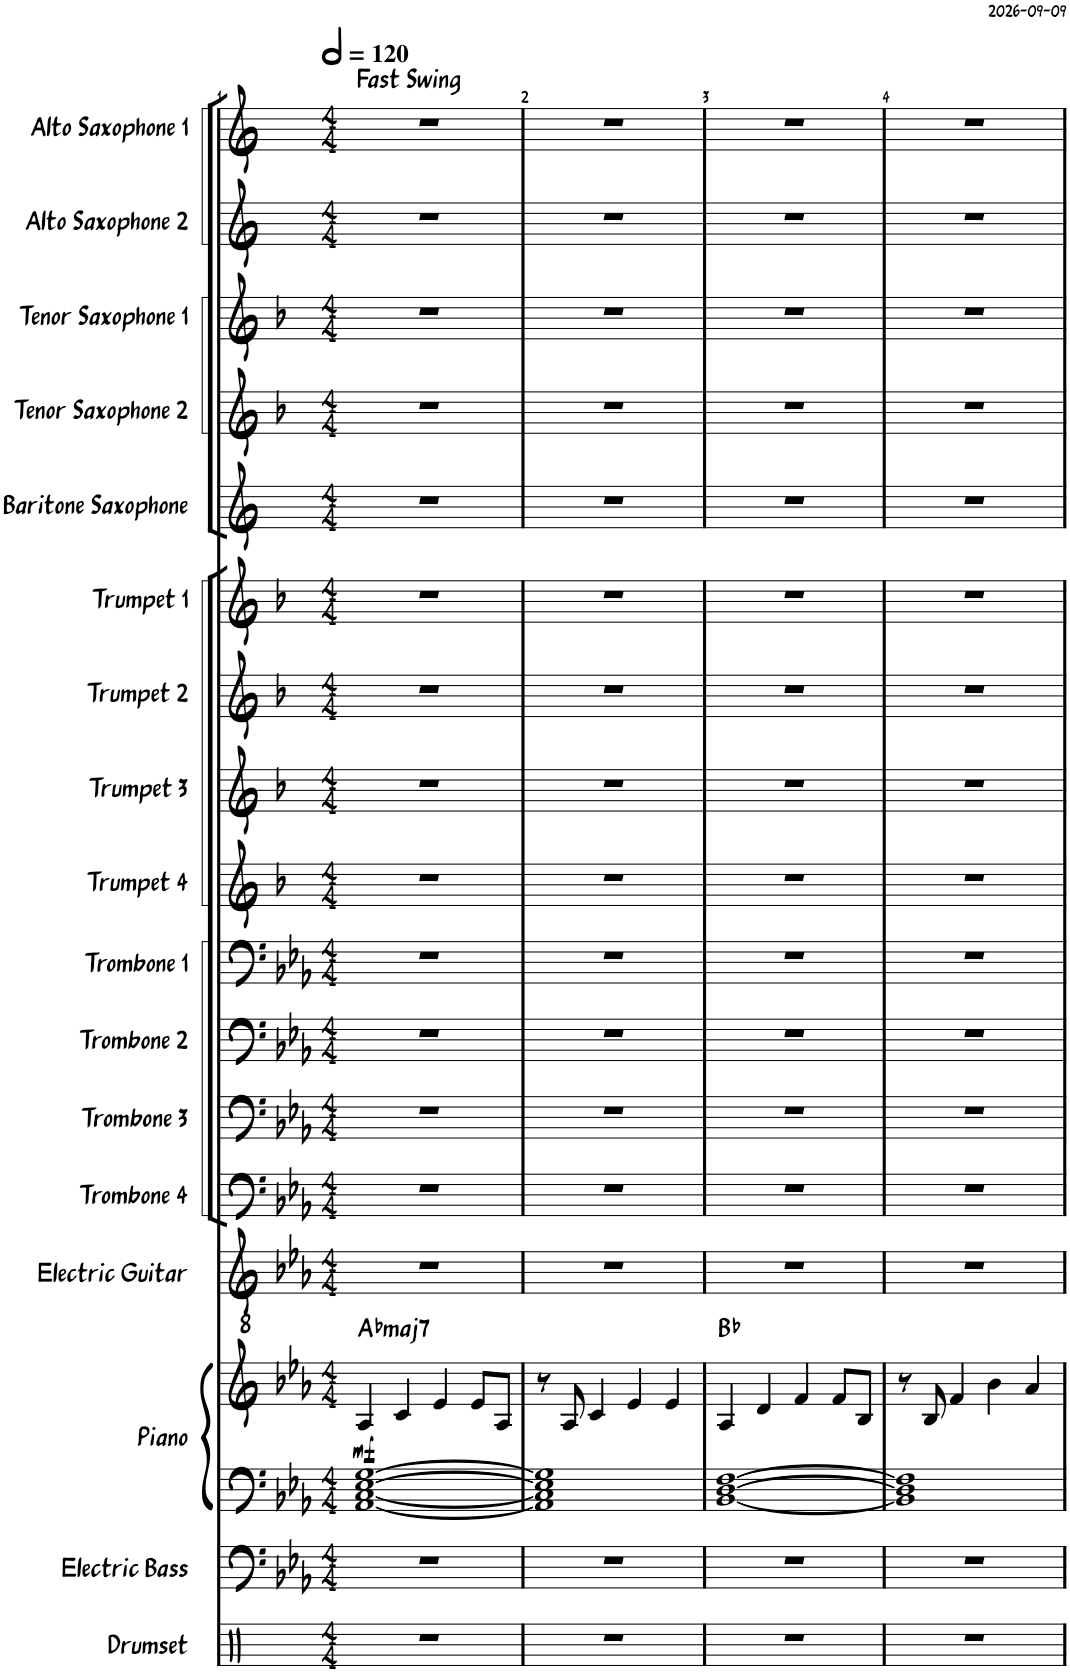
**kern	**kern	**kern	**kern	**dynam	**harte	**kern	**kern	**kern	**kern	**kern	**kern	**kern	**kern	**kern	**kern	**kern	**kern	**kern	**kern
*part17	*part16	*part15	*part15	*part15	*part15	*part14	*part13	*part12	*part11	*part10	*part9	*part8	*part7	*part6	*part5	*part4	*part3	*part2	*part1
*staff18	*staff17	*staff16	*staff15	*staff15/16	*	*staff14	*staff13	*staff12	*staff11	*staff10	*staff9	*staff8	*staff7	*staff6	*staff5	*staff4	*staff3	*staff2	*staff1
*I"Drumset	*I"Electric Bass	*I"Piano	*	*	*	*I"Electric Guitar	*I"Trombone 4	*I"Trombone 3	*I"Trombone 2	*I"Trombone 1	*I"Trumpet 4	*I"Trumpet 3	*I"Trumpet 2	*I"Trumpet 1	*I"Baritone Saxophone	*I"Tenor Saxophone 2	*I"Tenor Saxophone 1	*I"Alto Saxophone 2	*I"Alto Saxophone 1
*I'D. Set	*I'El. B.	*I'Pno.	*	*	*	*I'El. Guit.	*I'Tbn. 4	*I'Tbn. 3	*I'Tbn. 2	*I'Tbn. 1	*I'Tpt. 4	*I'Tpt. 3	*I'Tpt. 2	*I'Tpt. 1	*I'Bar. Sax.	*I'T. Sax. 2	*I'T. Sax. 1	*I'A. Sax. 2	*I'A. Sax. 1
*clefX	*clefF4	*clefF4	*clefG2	*	*	*clefGv2	*clefF4	*clefF4	*clefF4	*clefF4	*clefG2	*clefG2	*clefG2	*clefG2	*clefG2	*clefG2	*clefG2	*clefG2	*clefG2
*	*Trd7c12	*	*	*	*	*	*	*	*	*	*Trd1c2	*Trd1c2	*Trd1c2	*Trd1c2	*Trd12c21	*Trd8c14	*Trd8c14	*Trd5c9	*Trd5c9
*k[]	*k[b-e-a-]	*k[b-e-a-]	*k[b-e-a-]	*	*	*k[b-e-a-]	*k[b-e-a-]	*k[b-e-a-]	*k[b-e-a-]	*k[b-e-a-]	*k[b-]	*k[b-]	*k[b-]	*k[b-]	*k[]	*k[b-]	*k[b-]	*k[]	*k[]
*M4/4	*M4/4	*M4/4	*M4/4	*	*	*M4/4	*M4/4	*M4/4	*M4/4	*M4/4	*M4/4	*M4/4	*M4/4	*M4/4	*M4/4	*M4/4	*M4/4	*M4/4	*M4/4
*MM240	*MM240	*MM240	*MM240	*	*	*MM240	*MM240	*MM240	*MM240	*MM240	*MM240	*MM240	*MM240	*MM240	*MM240	*MM240	*MM240	*MM240	*MM240
=1	=1	=1	=1	=1	=1	=1	=1	=1	=1	=1	=1	=1	=1	=1	=1	=1	=1	=1	=1
!	!	!	!	!	!	!	!	!	!	!	!	!	!	!	!	!	!	!	!LO:TX:a:t=Fast Swing
!	!	!	!	!LO:DY:b	!LO:H:kt=maj7	!	!	!	!	!	!	!	!	!	!	!	!	!	!
1r	1r	[1AA- [1C [1E- [1G	4A-/	mf	Ab:maj7	1r	1r	1r	1r	1r	1r	1r	1r	1r	1r	1r	1r	1r	1r
.	.	.	4c/	.	.	.	.	.	.	.	.	.	.	.	.	.	.	.	.
.	.	.	4e-/	.	.	.	.	.	.	.	.	.	.	.	.	.	.	.	.
.	.	.	8e-/L	.	.	.	.	.	.	.	.	.	.	.	.	.	.	.	.
.	.	.	8A-/J	.	.	.	.	.	.	.	.	.	.	.	.	.	.	.	.
=2	=2	=2	=2	=2	=2	=2	=2	=2	=2	=2	=2	=2	=2	=2	=2	=2	=2	=2	=2
1r	1r	1AA-] 1C] 1E-] 1G]	8r	.	.	1r	1r	1r	1r	1r	1r	1r	1r	1r	1r	1r	1r	1r	1r
.	.	.	8A-/	.	.	.	.	.	.	.	.	.	.	.	.	.	.	.	.
.	.	.	4c/	.	.	.	.	.	.	.	.	.	.	.	.	.	.	.	.
.	.	.	4e-/	.	.	.	.	.	.	.	.	.	.	.	.	.	.	.	.
.	.	.	4e-/	.	.	.	.	.	.	.	.	.	.	.	.	.	.	.	.
=3	=3	=3	=3	=3	=3	=3	=3	=3	=3	=3	=3	=3	=3	=3	=3	=3	=3	=3	=3
1r	1r	[1BB- [1D [1F	4A-/	.	Bb:maj	1r	1r	1r	1r	1r	1r	1r	1r	1r	1r	1r	1r	1r	1r
.	.	.	4d/	.	.	.	.	.	.	.	.	.	.	.	.	.	.	.	.
.	.	.	4f/	.	.	.	.	.	.	.	.	.	.	.	.	.	.	.	.
.	.	.	8f/L	.	.	.	.	.	.	.	.	.	.	.	.	.	.	.	.
.	.	.	8B-/J	.	.	.	.	.	.	.	.	.	.	.	.	.	.	.	.
=4	=4	=4	=4	=4	=4	=4	=4	=4	=4	=4	=4	=4	=4	=4	=4	=4	=4	=4	=4
1r	1r	1BB-] 1D] 1F]	8r	.	.	1r	1r	1r	1r	1r	1r	1r	1r	1r	1r	1r	1r	1r	1r
.	.	.	8B-/	.	.	.	.	.	.	.	.	.	.	.	.	.	.	.	.
.	.	.	4f/	.	.	.	.	.	.	.	.	.	.	.	.	.	.	.	.
.	.	.	4b-\	.	.	.	.	.	.	.	.	.	.	.	.	.	.	.	.
.	.	.	4a-/	.	.	.	.	.	.	.	.	.	.	.	.	.	.	.	.
=	=	=	=	=	=	=	=	=	=	=	=	=	=	=	=	=	=	=	=
*-	*-	*-	*-	*-	*-	*-	*-	*-	*-	*-	*-	*-	*-	*-	*-	*-	*-	*-	*-
